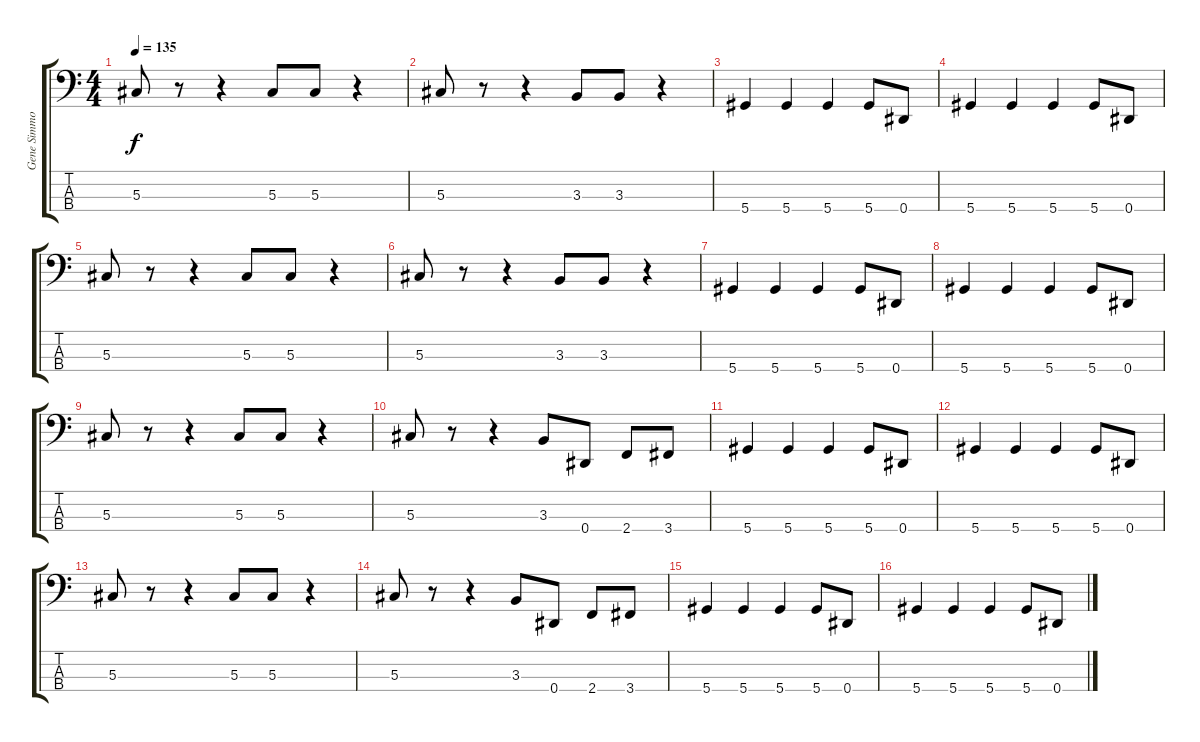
\track ("Gene Simmons" "Gene Simmo") {instrument electricbasspick}
\staff {score tabs}
\tuning (Gb2 Db2 Ab1 Eb1) {hide}
\ts (4 4)
\tempo 135
\clef f4
\ks c
5.3.8{dy f} r.8 r.4 5.3.8 5.3.8 r.4 |
5.3.8 r.8 r.4 3.3.8 3.3.8 r.4 |
5.4.4 5.4.4 5.4.4 5.4.8 0.4.8 |
5.4.4 5.4.4 5.4.4 5.4.8 0.4.8 |
5.3.8 r.8 r.4 5.3.8 5.3.8 r.4 |
5.3.8 r.8 r.4 3.3.8 3.3.8 r.4 |
5.4.4 5.4.4 5.4.4 5.4.8 0.4.8 |
5.4.4 5.4.4 5.4.4 5.4.8 0.4.8 |
5.3.8 r.8 r.4 5.3.8 5.3.8 r.4 |
5.3.8 r.8 r.4 3.3.8 0.4.8 2.4.8 3.4.8 |
5.4.4 5.4.4 5.4.4 5.4.8 0.4.8 |
5.4.4 5.4.4 5.4.4 5.4.8 0.4.8 |
5.3.8 r.8 r.4 5.3.8 5.3.8 r.4 |
5.3.8 r.8 r.4 3.3.8 0.4.8 2.4.8 3.4.8 |
5.4.4 5.4.4 5.4.4 5.4.8 0.4.8 |
5.4.4 5.4.4 5.4.4 5.4.8 0.4.8
